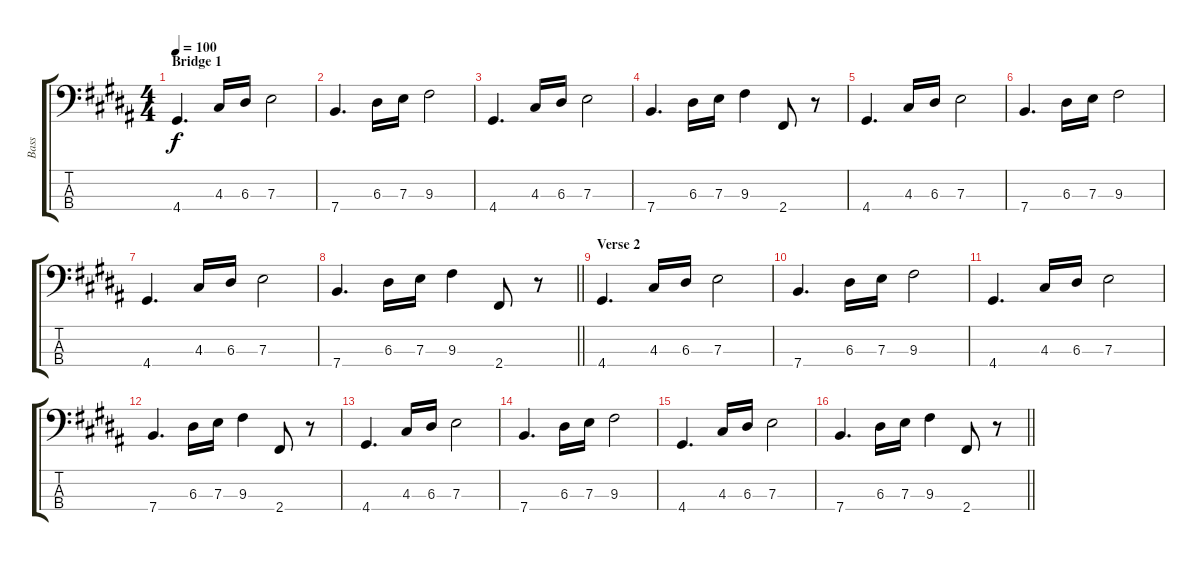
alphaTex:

\track ("Bass" "Bass") {instrument electricbassfinger}
\staff {score tabs}
\tuning (G2 D2 A1 E1) {hide}
\ts (4 4)
\section ("" "Bridge 1")
\tempo 100
\clef f4
\ks b
4.4.4{d dy f} 4.3.16 6.3.16 7.3.2 |
7.4.4{d} 6.3.16 7.3.16 9.3.2 |
4.4.4{d} 4.3.16 6.3.16 7.3.2 |
7.4.4{d} 6.3.16 7.3.16 9.3.4 2.4.8 r.8 |
4.4.4{d} 4.3.16 6.3.16 7.3.2 |
7.4.4{d} 6.3.16 7.3.16 9.3.2 |
4.4.4{d} 4.3.16 6.3.16 7.3.2 |
\barLineRight lightlight
7.4.4{d} 6.3.16 7.3.16 9.3.4 2.4.8 r.8 |
\section ("" "Verse 2")
4.4.4{d} 4.3.16 6.3.16 7.3.2 |
7.4.4{d} 6.3.16 7.3.16 9.3.2 |
4.4.4{d} 4.3.16 6.3.16 7.3.2 |
7.4.4{d} 6.3.16 7.3.16 9.3.4 2.4.8 r.8 |
4.4.4{d} 4.3.16 6.3.16 7.3.2 |
7.4.4{d} 6.3.16 7.3.16 9.3.2 |
4.4.4{d} 4.3.16 6.3.16 7.3.2 |
\barLineRight lightlight
7.4.4{d} 6.3.16 7.3.16 9.3.4 2.4.8 r.8
